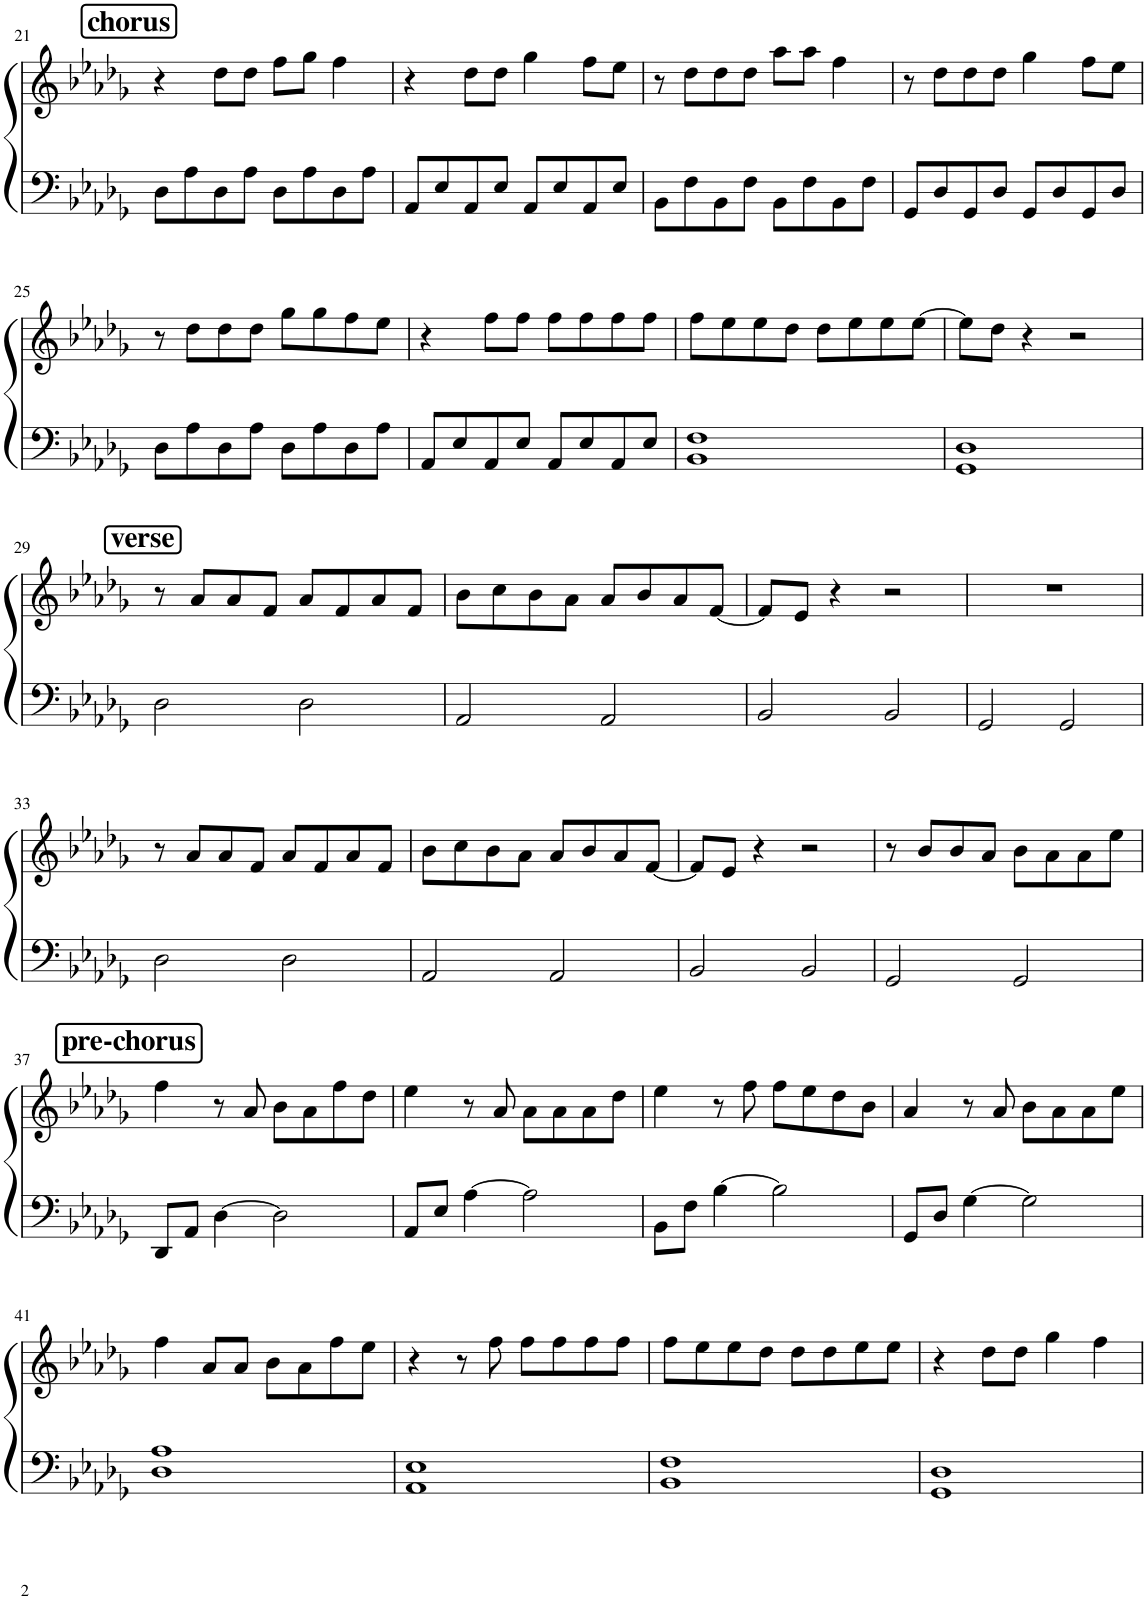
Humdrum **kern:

**kern	**kern
*part1	*part1
*staff2	*staff1
*I"Piano	*
*I'Pno	*
!!LO:PB:g=z
*clefF4	*clefG2
*k[b-e-a-d-g-]	*k[b-e-a-d-g-]
*M4/4	*M4/4
=21	=21
8D-\L	4r
8A-\	.
8D-\	8dd-\L
8A-\J	8dd-\J
8D-\L	8ff\L
8A-\	8gg-\J
8D-\	4ff\
8A-\J	.
=22	=22
8AA-/L	4r
8E-/	.
8AA-/	8dd-\L
8E-/J	8dd-\J
8AA-/L	4gg-\
8E-/	.
8AA-/	8ff\L
8E-/J	8ee-\J
=23	=23
8BB-\L	8r
8F\	8dd-\L
8BB-\	8dd-\
8F\J	8dd-\J
8BB-\L	8aa-\L
8F\	8aa-\J
8BB-\	4ff\
8F\J	.
=24	=24
8GG-/L	8r
8D-/	8dd-\L
8GG-/	8dd-\
8D-/J	8dd-\J
8GG-/L	4gg-\
8D-/	.
8GG-/	8ff\L
8D-/J	8ee-\J
!!LO:LB:g=z
=25	=25
8D-\L	8r
8A-\	8dd-\L
8D-\	8dd-\
8A-\J	8dd-\J
8D-\L	8gg-\L
8A-\	8gg-\
8D-\	8ff\
8A-\J	8ee-\J
=26	=26
8AA-/L	4r
8E-/	.
8AA-/	8ff\L
8E-/J	8ff\J
8AA-/L	8ff\L
8E-/	8ff\
8AA-/	8ff\
8E-/J	8ff\J
=27	=27
1BB- 1F	8ff\L
.	8ee-\
.	8ee-\
.	8dd-\J
.	8dd-\L
.	8ee-\
.	8ee-\
.	[8ee-\J
=28	=28
1GG- 1D-	8ee-\L]
.	8dd-\J
.	4r
.	2r
!!LO:LB:g=z
=29	=29
2D-\	8r
.	8a-/L
.	8a-/
.	8f/J
2D-\	8a-/L
.	8f/
.	8a-/
.	8f/J
=30	=30
2AA-/	8b-\L
.	8cc\
.	8b-\
.	8a-\J
2AA-/	8a-/L
.	8b-/
.	8a-/
.	[8f/J
=31	=31
2BB-/	8f/L]
.	8e-/J
.	4r
2BB-/	2r
=32	=32
2GG-/	1r
2GG-/	.
!!LO:LB:g=z
=33	=33
2D-\	8r
.	8a-/L
.	8a-/
.	8f/J
2D-\	8a-/L
.	8f/
.	8a-/
.	8f/J
=34	=34
2AA-/	8b-\L
.	8cc\
.	8b-\
.	8a-\J
2AA-/	8a-/L
.	8b-/
.	8a-/
.	[8f/J
=35	=35
2BB-/	8f/L]
.	8e-/J
.	4r
2BB-/	2r
=36	=36
2GG-/	8r
.	8b-/L
.	8b-/
.	8a-/J
2GG-/	8b-\L
.	8a-\
.	8a-\
.	8ee-\J
!!LO:LB:g=z
=37	=37
8DD-/L	4ff\
8AA-/J	.
[4D-\	8r
.	8a-/
2D-\]	8b-\L
.	8a-\
.	8ff\
.	8dd-\J
=38	=38
8AA-/L	4ee-\
8E-/J	.
[4A-\	8r
.	8a-/
2A-\]	8a-\L
.	8a-\
.	8a-\
.	8dd-\J
=39	=39
8BB-\L	4ee-\
8F\J	.
[4B-\	8r
.	8ff\
2B-\]	8ff\L
.	8ee-\
.	8dd-\
.	8b-\J
=40	=40
8GG-/L	4a-/
8D-/J	.
[4G-\	8r
.	8a-/
2G-\]	8b-\L
.	8a-\
.	8a-\
.	8ee-\J
!!LO:LB:g=z
=41	=41
1D- 1A-	4ff\
.	8a-/L
.	8a-/J
.	8b-\L
.	8a-\
.	8ff\
.	8ee-\J
=42	=42
1AA- 1E-	4r
.	8r
.	8ff\
.	8ff\L
.	8ff\
.	8ff\
.	8ff\J
=43	=43
1BB- 1F	8ff\L
.	8ee-\
.	8ee-\
.	8dd-\J
.	8dd-\L
.	8dd-\
.	8ee-\
.	8ee-\J
=44	=44
1GG- 1D-	4r
.	8dd-\L
.	8dd-\J
.	4gg-\
.	4ff\
=	=
*-	*-
